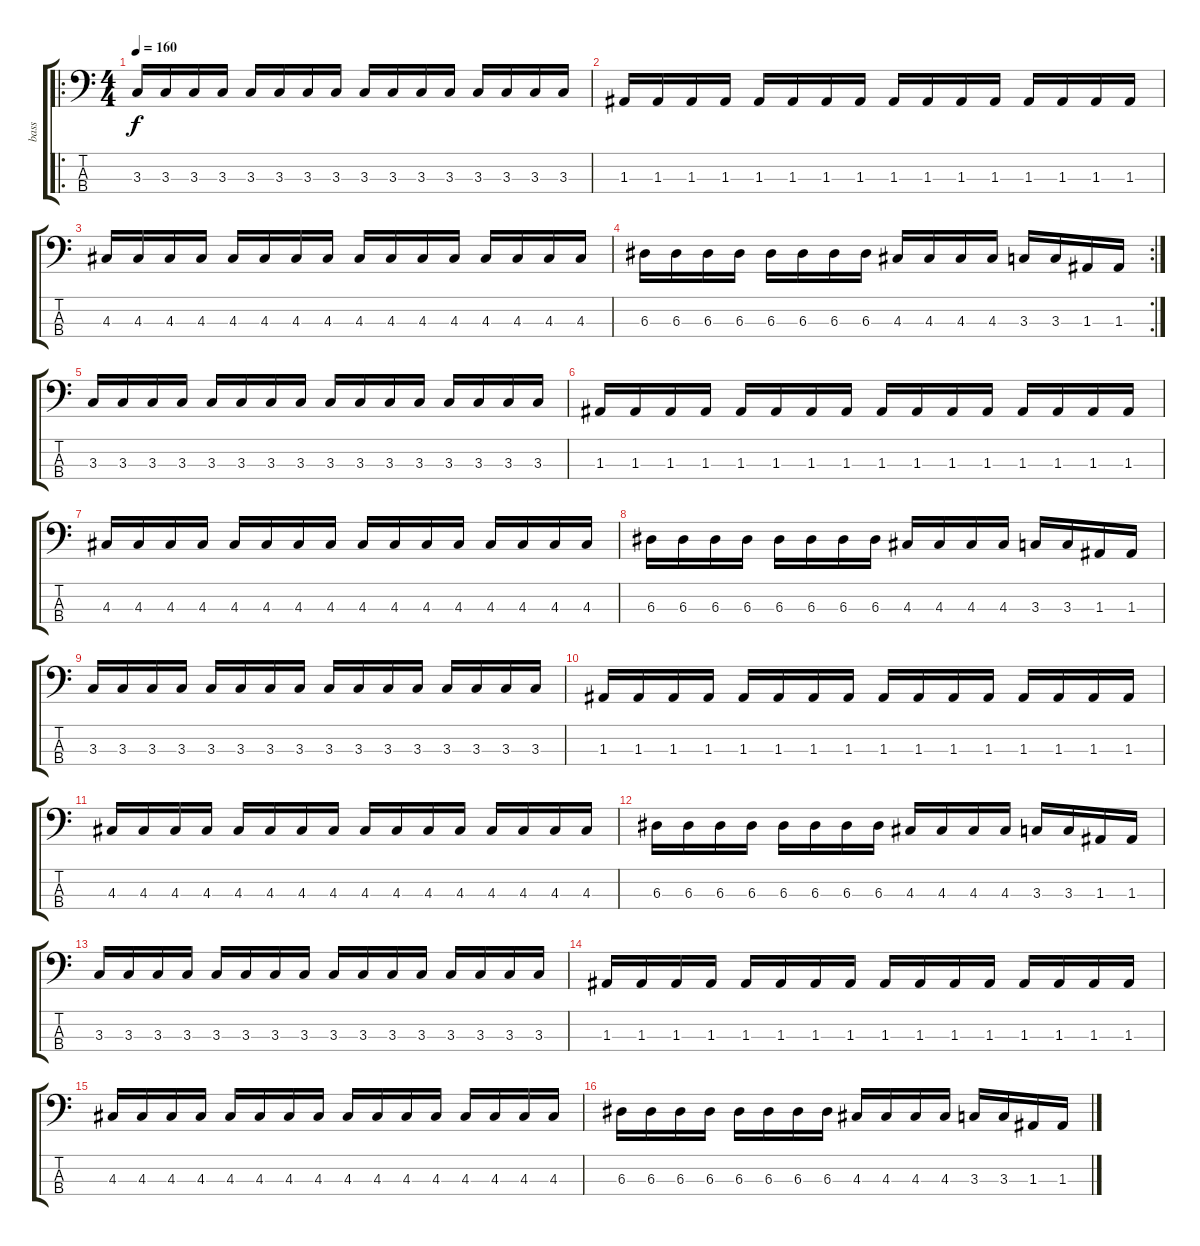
\track ("bass" "bass") {instrument electricbassfinger}
\staff {score tabs}
\tuning (G2 D2 A1 E1) {hide}
\ro
\ts (4 4)
\tempo 160
\clef f4
\ks c
3.3.16{dy f} 3.3.16 3.3.16 3.3.16 3.3.16 3.3.16 3.3.16 3.3.16 3.3.16 3.3.16 3.3.16 3.3.16 3.3.16 3.3.16 3.3.16 3.3.16 |
1.3.16 1.3.16 1.3.16 1.3.16 1.3.16 1.3.16 1.3.16 1.3.16 1.3.16 1.3.16 1.3.16 1.3.16 1.3.16 1.3.16 1.3.16 1.3.16 |
4.3.16 4.3.16 4.3.16 4.3.16 4.3.16 4.3.16 4.3.16 4.3.16 4.3.16 4.3.16 4.3.16 4.3.16 4.3.16 4.3.16 4.3.16 4.3.16 |
\rc 2
6.3.16 6.3.16 6.3.16 6.3.16 6.3.16 6.3.16 6.3.16 6.3.16 4.3.16 4.3.16 4.3.16 4.3.16 3.3.16 3.3.16 1.3.16 1.3.16 |
3.3.16 3.3.16 3.3.16 3.3.16 3.3.16 3.3.16 3.3.16 3.3.16 3.3.16 3.3.16 3.3.16 3.3.16 3.3.16 3.3.16 3.3.16 3.3.16 |
1.3.16 1.3.16 1.3.16 1.3.16 1.3.16 1.3.16 1.3.16 1.3.16 1.3.16 1.3.16 1.3.16 1.3.16 1.3.16 1.3.16 1.3.16 1.3.16 |
4.3.16 4.3.16 4.3.16 4.3.16 4.3.16 4.3.16 4.3.16 4.3.16 4.3.16 4.3.16 4.3.16 4.3.16 4.3.16 4.3.16 4.3.16 4.3.16 |
6.3.16 6.3.16 6.3.16 6.3.16 6.3.16 6.3.16 6.3.16 6.3.16 4.3.16 4.3.16 4.3.16 4.3.16 3.3.16 3.3.16 1.3.16 1.3.16 |
3.3.16 3.3.16 3.3.16 3.3.16 3.3.16 3.3.16 3.3.16 3.3.16 3.3.16 3.3.16 3.3.16 3.3.16 3.3.16 3.3.16 3.3.16 3.3.16 |
1.3.16 1.3.16 1.3.16 1.3.16 1.3.16 1.3.16 1.3.16 1.3.16 1.3.16 1.3.16 1.3.16 1.3.16 1.3.16 1.3.16 1.3.16 1.3.16 |
4.3.16 4.3.16 4.3.16 4.3.16 4.3.16 4.3.16 4.3.16 4.3.16 4.3.16 4.3.16 4.3.16 4.3.16 4.3.16 4.3.16 4.3.16 4.3.16 |
6.3.16 6.3.16 6.3.16 6.3.16 6.3.16 6.3.16 6.3.16 6.3.16 4.3.16 4.3.16 4.3.16 4.3.16 3.3.16 3.3.16 1.3.16 1.3.16 |
3.3.16 3.3.16 3.3.16 3.3.16 3.3.16 3.3.16 3.3.16 3.3.16 3.3.16 3.3.16 3.3.16 3.3.16 3.3.16 3.3.16 3.3.16 3.3.16 |
1.3.16 1.3.16 1.3.16 1.3.16 1.3.16 1.3.16 1.3.16 1.3.16 1.3.16 1.3.16 1.3.16 1.3.16 1.3.16 1.3.16 1.3.16 1.3.16 |
4.3.16 4.3.16 4.3.16 4.3.16 4.3.16 4.3.16 4.3.16 4.3.16 4.3.16 4.3.16 4.3.16 4.3.16 4.3.16 4.3.16 4.3.16 4.3.16 |
6.3.16 6.3.16 6.3.16 6.3.16 6.3.16 6.3.16 6.3.16 6.3.16 4.3.16 4.3.16 4.3.16 4.3.16 3.3.16 3.3.16 1.3.16 1.3.16
